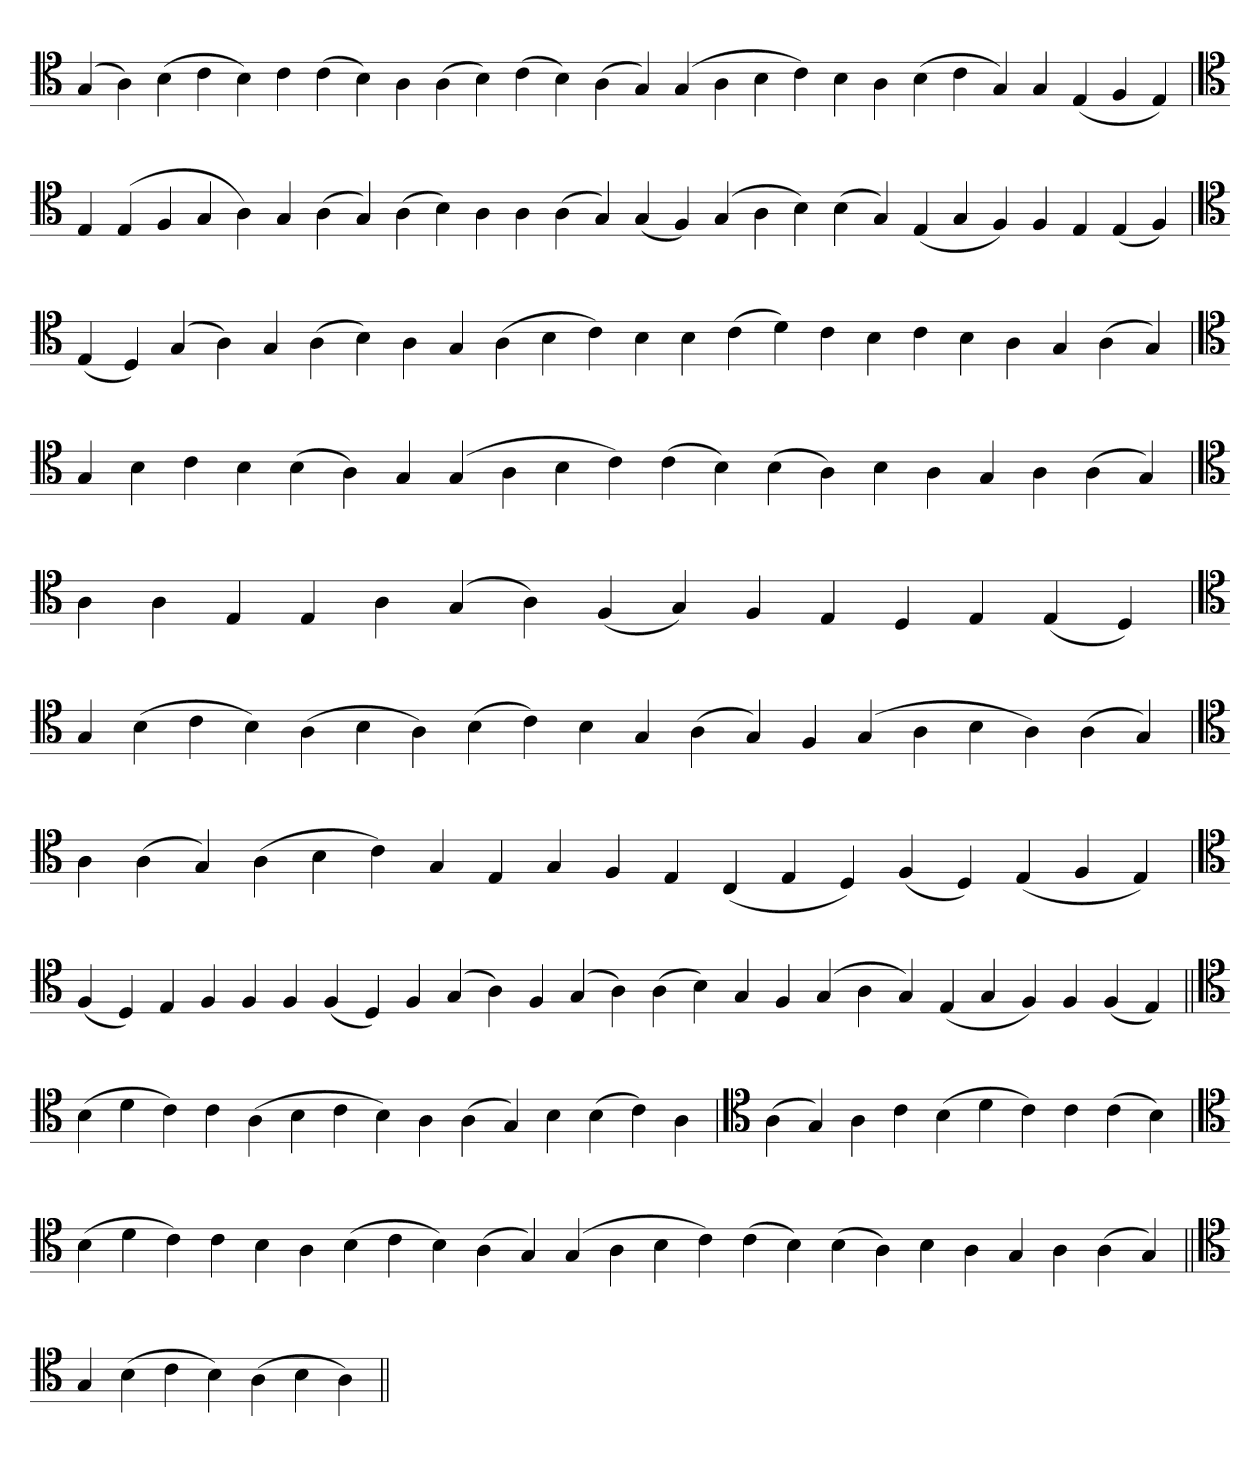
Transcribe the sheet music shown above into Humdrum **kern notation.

**kern
*part1
*staff1
*clefC4
=
(4G
4A)
(4B
4c
4B)
4c
(4c
4B)
4A
(4A
4B)
(4c
4B)
(4A
4G)
(4G
4A
4B
4c)
4B
4A
(4B
4c
4G)
4G
(4E
4F
4E)
=`
*clefC4
4E
(4E
4F
4G
4A)
4G
(4A
4G)
(4A
4B)
4A
4A
(4A
4G)
(4G
4F)
(4G
4A
4B)
(4B
4G)
(4E
4G
4F)
4F
4E
(4E
4F)
='
*clefC4
(4E
4D)
(4G
4A)
4G
(4A
4B)
4A
4G
(4A
4B
4c)
4B
4B
(4c
4d)
4c
4B
4c
4B
4A
4G
(4A
4G)
=`
*clefC4
4G
4B
4c
4B
(4B
4A)
4G
(4G
4A
4B
4c)
(4c
4B)
(4B
4A)
4B
4A
4G
4A
(4A
4G)
=`
*clefC4
4A
4A
4E
4E
4A
(4G
4A)
(4F
4G)
4F
4E
4D
4E
(4E
4D)
=
*clefC4
4G
(4B
4c
4B)
(4A
4B
4A)
(4B
4c)
4B
4G
(4A
4G)
4F
(4G
4A
4B
4A)
(4A
4G)
='
*clefC4
4A
(4A
4G)
(4A
4B
4c)
4G
4E
4G
4F
4E
(4C
4E
4D)
(4F
4D)
(4E
4F
4E)
=`
*clefC4
(4F
4D)
4E
4F
4F
4F
(4F
4D)
4F
(4G
4A)
4F
(4G
4A)
(4A
4B)
4G
4F
(4G
4A
4G)
(4E
4G
4F)
4F
(4F
4E)
=||
*clefC4
(4B
4d
4c)
4c
(4A
4B
4c
4B)
4A
(4A
4G)
4B
(4B
4c)
4A
=`
*clefC4
(4A
4G)
4A
4c
(4B
4d
4c)
4c
(4c
4B)
='
*clefC4
(4B
4d
4c)
4c
4B
4A
(4B
4c
4B)
(4A
4G)
(4G
4A
4B
4c)
(4c
4B)
(4B
4A)
4B
4A
4G
4A
(4A
4G)
=||
*clefC4
4G
(4B
4c
4B)
(4A
4B
4A)
=||
*-
